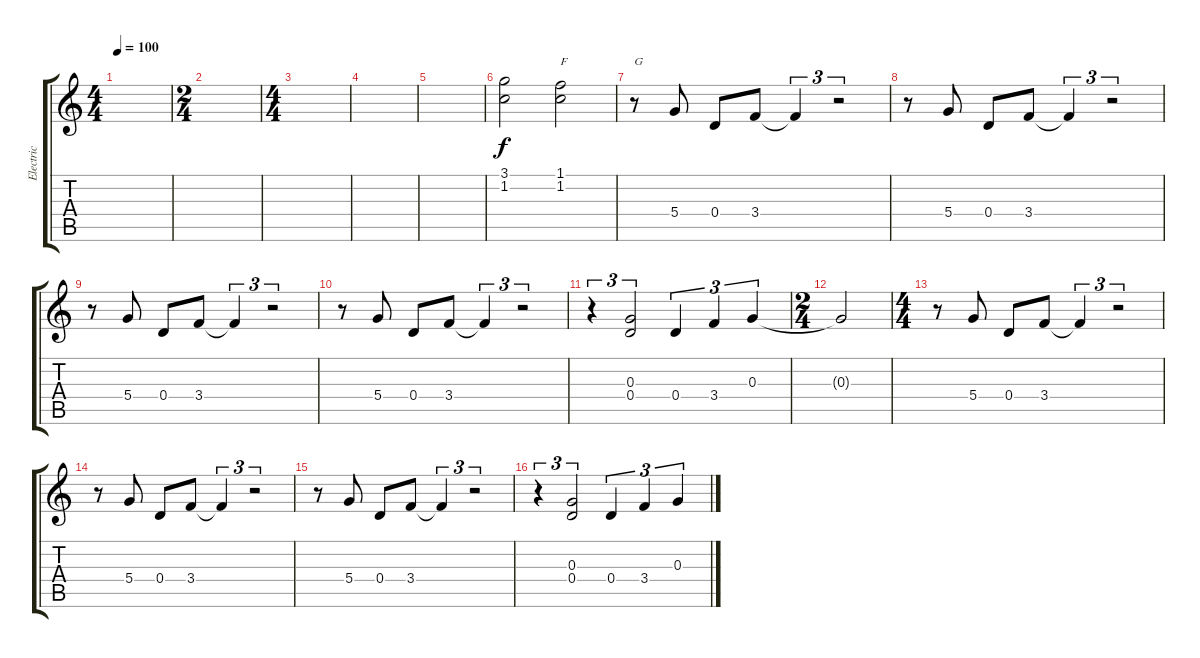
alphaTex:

\track ("Electric" "Electric") {instrument overdrivenguitar}
\staff {score tabs}
\tuning (E4 B3 G3 D3 A2 E2) {hide}
\ts (4 4)
\tempo 100
\clef g2
\ks c
|
\ts (2 4)
|
\ts (4 4)
|
|
|
(3.1 1.2).2 (1.1 1.2).2{txt "F"} |
r.8{txt "G"} 5.4.8 0.4.8 3.4.8 3.4{t}.4{tu (3 2)} r.2{tu (3 2)} |
r.8 5.4.8 0.4.8 3.4.8 3.4{t}.4{tu (3 2)} r.2{tu (3 2)} |
r.8 5.4.8 0.4.8 3.4.8 3.4{t}.4{tu (3 2)} r.2{tu (3 2)} |
r.8 5.4.8 0.4.8 3.4.8 3.4{t}.4{tu (3 2)} r.2{tu (3 2)} |
r.4{tu (3 2)} (0.3 0.4).2{tu (3 2)} 0.4.4{tu (3 2)} 3.4.4{tu (3 2)} 0.3.4{tu (3 2)} |
\ts (2 4)
0.3{t}.2 |
\ts (4 4)
r.8 5.4.8 0.4.8 3.4.8 3.4{t}.4{tu (3 2)} r.2{tu (3 2)} |
r.8 5.4.8 0.4.8 3.4.8 3.4{t}.4{tu (3 2)} r.2{tu (3 2)} |
r.8 5.4.8 0.4.8 3.4.8 3.4{t}.4{tu (3 2)} r.2{tu (3 2)} |
r.4{tu (3 2)} (0.3 0.4).2{tu (3 2)} 0.4.4{tu (3 2)} 3.4.4{tu (3 2)} 0.3.4{tu (3 2)}
